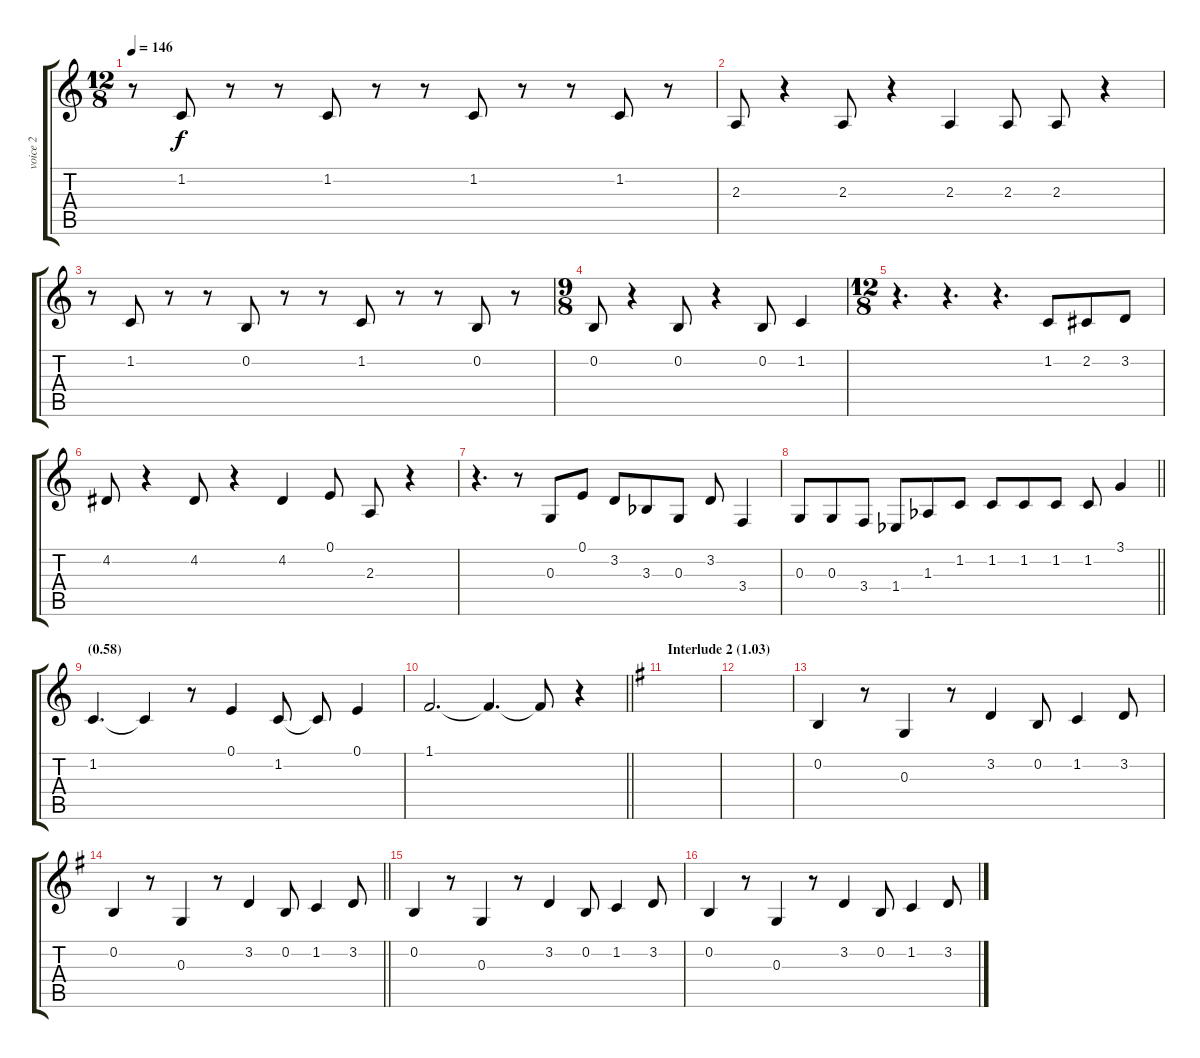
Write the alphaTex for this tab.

\track ("voice 2" "voice 2") {instrument clarinet}
\staff {score tabs}
\tuning (E4 B3 G3 D3 A2 E2) {hide}
\ts (12 8)
\tempo 146
\clef g2
\ks c
r.8{dy f} 1.2.8 r.8 r.8 1.2.8 r.8 r.8 1.2.8 r.8 r.8 1.2.8 r.8 |
2.3.8 r.4 2.3.8 r.4 2.3.4 2.3.8 2.3.8 r.4 |
r.8 1.2.8 r.8 r.8 0.2.8 r.8 r.8 1.2.8 r.8 r.8 0.2.8 r.8 |
\ts (9 8)
0.2.8 r.4 0.2.8 r.4 0.2.8 1.2.4 |
\ts (12 8)
r.4{d} r.4{d} r.4{d} 1.2.8 2.2.8 3.2.8 |
4.2.8 r.4 4.2.8 r.4 4.2.4 0.1.8 2.3.8 r.4 |
r.4{d} r.8 0.3.8 0.1.8 3.2.8 3.3{acc b}.8 0.3.8 3.2.8 3.4.4 |
\barLineRight lightlight
0.3.8 0.3.8 3.4.8 1.4{acc b}.8 1.3{acc b}.8 1.2.8 1.2.8 1.2.8 1.2.8 1.2.8 3.1.4 |
\section ("" "(0.58)")
1.2.4{d} 1.2{t}.4 r.8 0.1.4 1.2.8 1.2{t}.8 0.1.4 |
\barLineRight lightlight
1.1.2{d} 1.1{t}.4{d} 1.1{t}.8 r.4 |
\section ("" "Interlude 2 (1.03)")
\ks g
|
|
0.2.4 r.8 0.3.4 r.8 3.2.4 0.2.8 1.2.4 3.2.8 |
\barLineRight lightlight
0.2.4 r.8 0.3.4 r.8 3.2.4 0.2.8 1.2.4 3.2.8 |
0.2.4 r.8 0.3.4 r.8 3.2.4 0.2.8 1.2.4 3.2.8 |
0.2.4 r.8 0.3.4 r.8 3.2.4 0.2.8 1.2.4 3.2.8
